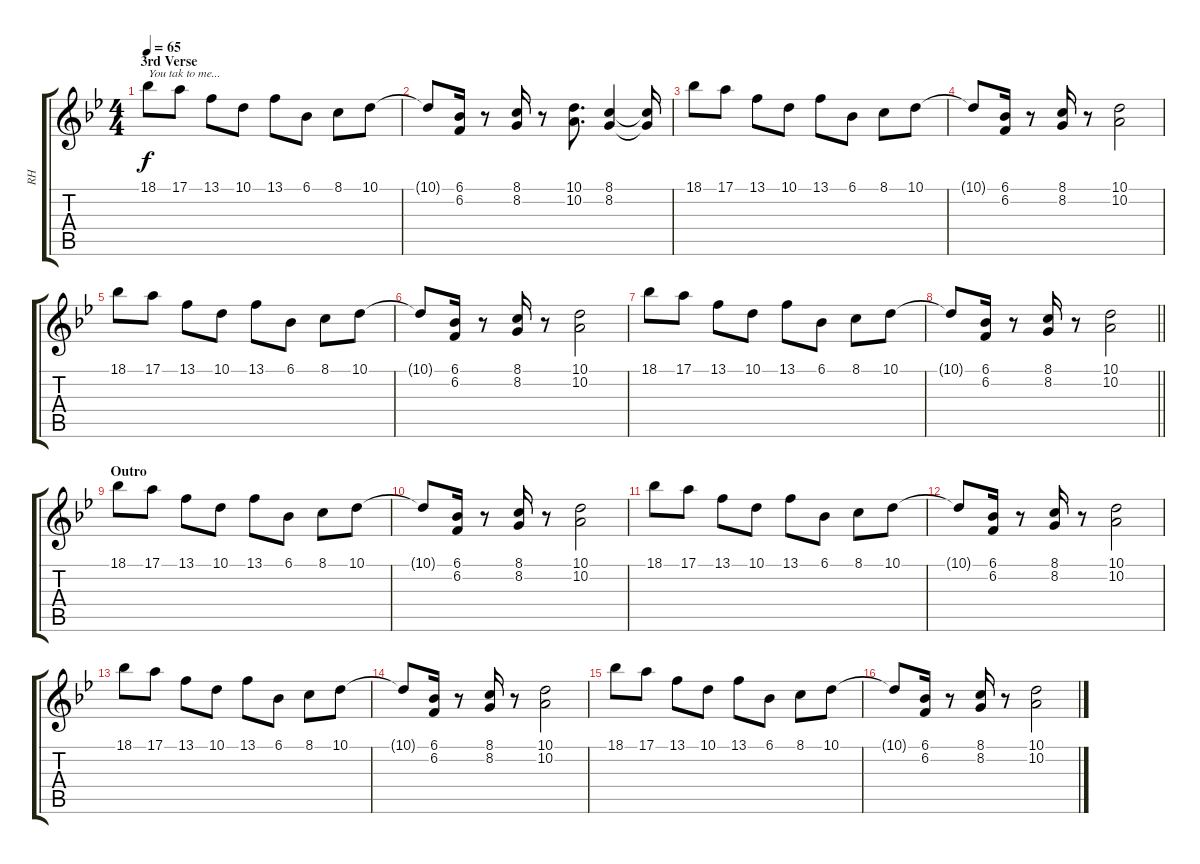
\track ("RH" "RH") {instrument electricpiano1}
\staff {score tabs}
\tuning (E4 B3 G3 D3 A2 E2) {hide}
\ts (4 4)
\section ("" "3rd Verse")
\tempo 65
\clef g2
\ks bb
18.1.8{txt "You tak to me..." dy f} 17.1.8 13.1.8 10.1.8 13.1.8 6.1.8 8.1.8 10.1.8 |
10.1{t}.8 (6.1 6.2).16 r.8 (8.1 8.2).16 r.8 (10.1 10.2).8{d} (8.1 8.2).4 (8.1{t} 8.2{t}).16 |
18.1.8 17.1.8 13.1.8 10.1.8 13.1.8 6.1.8 8.1.8 10.1.8 |
10.1{t}.8 (6.1 6.2).16 r.8 (8.1 8.2).16 r.8 (10.1 10.2).2 |
18.1.8 17.1.8 13.1.8 10.1.8 13.1.8 6.1.8 8.1.8 10.1.8 |
10.1{t}.8 (6.1 6.2).16 r.8 (8.1 8.2).16 r.8 (10.1 10.2).2 |
18.1.8 17.1.8 13.1.8 10.1.8 13.1.8 6.1.8 8.1.8 10.1.8 |
\barLineRight lightlight
10.1{t}.8 (6.1 6.2).16 r.8 (8.1 8.2).16 r.8 (10.1 10.2).2 |
\section ("" "Outro")
18.1.8 17.1.8 13.1.8 10.1.8 13.1.8 6.1.8 8.1.8 10.1.8 |
10.1{t}.8 (6.1 6.2).16 r.8 (8.1 8.2).16 r.8 (10.1 10.2).2 |
18.1.8 17.1.8 13.1.8 10.1.8 13.1.8 6.1.8 8.1.8 10.1.8 |
10.1{t}.8 (6.1 6.2).16 r.8 (8.1 8.2).16 r.8 (10.1 10.2).2 |
18.1.8 17.1.8 13.1.8 10.1.8 13.1.8 6.1.8 8.1.8 10.1.8 |
10.1{t}.8 (6.1 6.2).16 r.8 (8.1 8.2).16 r.8 (10.1 10.2).2 |
18.1.8 17.1.8 13.1.8 10.1.8 13.1.8 6.1.8 8.1.8 10.1.8 |
10.1{t}.8 (6.1 6.2).16 r.8 (8.1 8.2).16 r.8 (10.1 10.2).2
